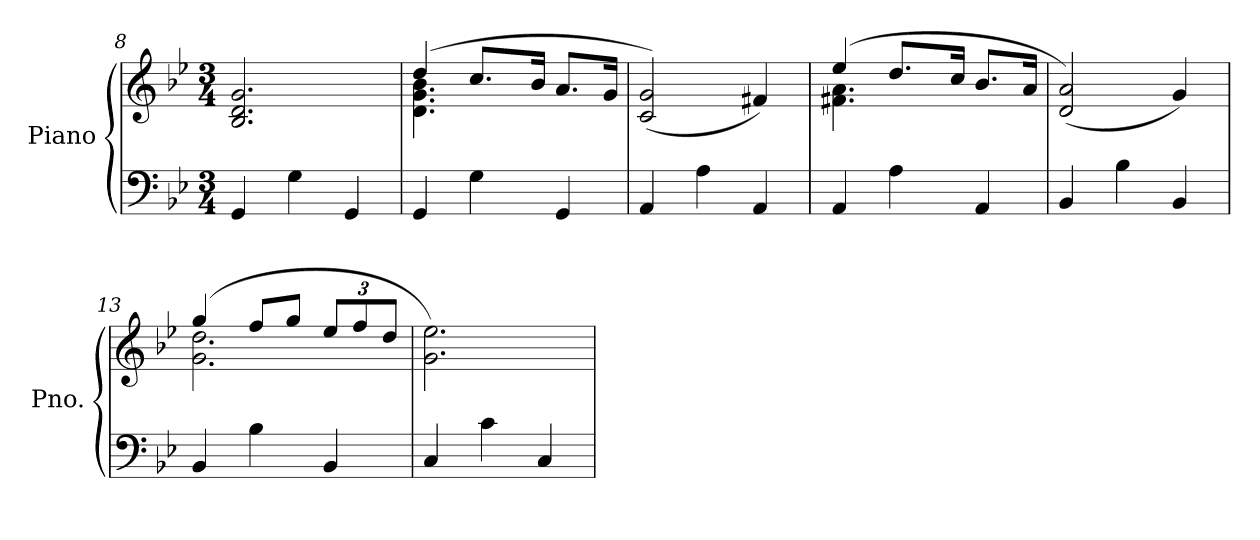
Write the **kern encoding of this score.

**kern	**kern
*part1	*part1
*staff2	*staff1
*I"Piano	*
*I'Pno.	*
*clefF4	*clefG2
*k[b-e-]	*k[b-e-]
*M3/4	*M3/4
=8	=8
4GG/	2.B-/ 2.d/ 2.g/
4G\	.
4GG/	.
=9	=9
*	*^
4GG/	(>4dd/	4.d\ 4.g\ 4.b-\
4G\	8.cc/L	.
.	.	4.ryy
.	16b-/Jk	.
4GG/	8.a/L	.
.	16g/Jk	.
*	*v	*v
=10	=10
4AA/	(<2c/ 2g/)
4A\	.
4AA/	4f#X/)
=11	=11
*	*^
4AA/	(>4ee-/	4.f#X\ 4.a\
4A\	8.dd/L	.
.	.	4.ryy
.	16cc/Jk	.
4AA/	8.b-/L	.
.	16a/Jk	.
*	*v	*v
=12	=12
4BB-/	(<2d/ 2a/)
4B-\	.
4BB-/	4g/)
=13	=13
*	*^
4BB-/	(>4gg/	2.g\ 2.dd\
4B-\	8ff/L	.
.	8gg/J	.
*	*Xbrackettup	*
4BB-/	12ee-/L	.
.	12ff/	.
.	12dd/J	.
*	*v	*v
=14	=14
4C/	2.g\ 2.ee-\)
4c\	.
4C/	.
=	=
*-	*-
